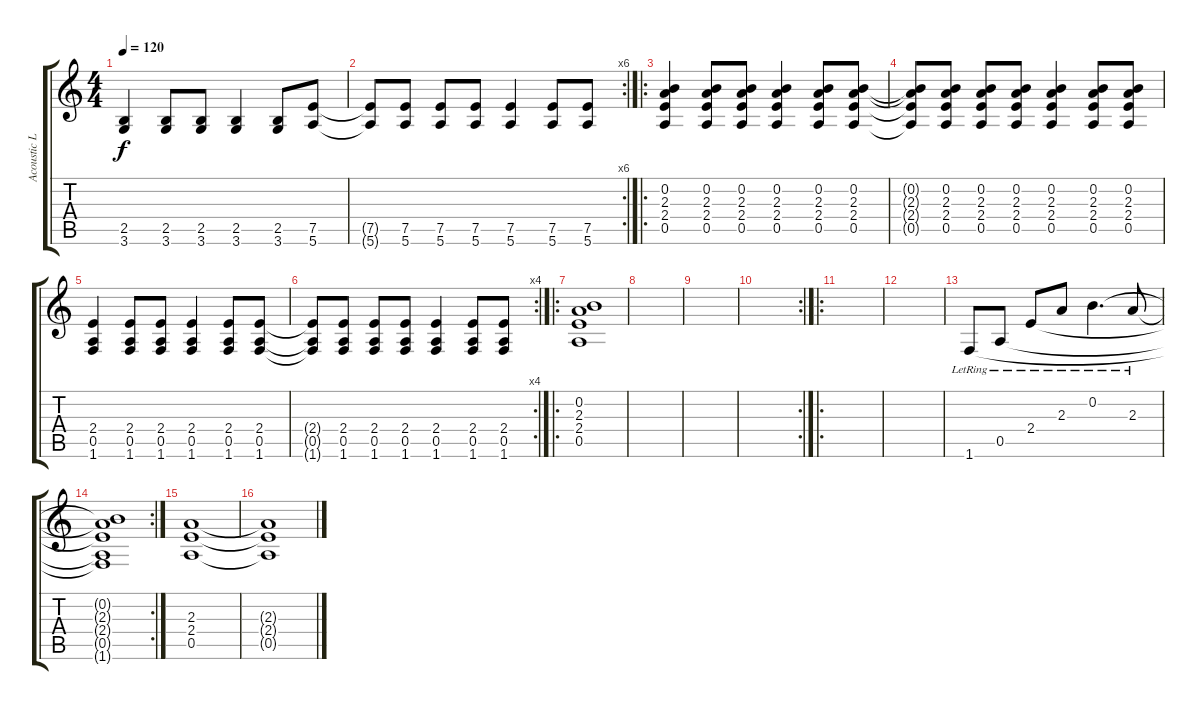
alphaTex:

\track ("Acoustic Left" "Acoustic L") {instrument acousticguitarsteel}
\staff {score tabs}
\tuning (E4 B3 G3 D3 A2 E2) {hide}
\ts (4 4)
\tempo 120
\clef g2
\ks c
(2.5 3.6).4{dy f} (2.5 3.6).8 (2.5 3.6).8 (2.5 3.6).4 (2.5 3.6).8 (7.5 5.6).8 |
\rc 6
(7.5{t} 5.6{t}).8 (7.5 5.6).8 (7.5 5.6).8 (7.5 5.6).8 (7.5 5.6).4 (7.5 5.6).8 (7.5 5.6).8 |
\ro
(0.2 2.3 2.4 0.5).4 (0.2 2.3 2.4 0.5).8 (0.2 2.3 2.4 0.5).8 (0.2 2.3 2.4 0.5).4 (0.2 2.3 2.4 0.5).8 (0.2 2.3 2.4 0.5).8 |
(0.2{t} 2.3{t} 2.4{t} 0.5{t}).8 (0.2 2.3 2.4 0.5).8 (0.2 2.3 2.4 0.5).8 (0.2 2.3 2.4 0.5).8 (0.2 2.3 2.4 0.5).4 (0.2 2.3 2.4 0.5).8 (0.2 2.3 2.4 0.5).8 |
(2.4 0.5 1.6).4 (2.4 0.5 1.6).8 (2.4 0.5 1.6).8 (2.4 0.5 1.6).4 (2.4 0.5 1.6).8 (2.4 0.5 1.6).8 |
\rc 4
(2.4{t} 0.5{t} 1.6{t}).8 (2.4 0.5 1.6).8 (2.4 0.5 1.6).8 (2.4 0.5 1.6).8 (2.4 0.5 1.6).4 (2.4 0.5 1.6).8 (2.4 0.5 1.6).8 |
\ro
(0.2 2.3 2.4 0.5).1 |
|
|
\rc 2
|
\ro
|
|
1.6{lr}.8{volume 7} 0.5{lr}.8 2.4{lr}.8 2.3{lr}.8 0.2{lr}.4{d} 2.3{lr}.8 |
\rc 2
(0.2{t} 2.3{t} 2.4{t} 0.5{t} 1.6{t}).1 |
(2.3 2.4 0.5).1 |
(2.3{t} 2.4{t} 0.5{t}).1
